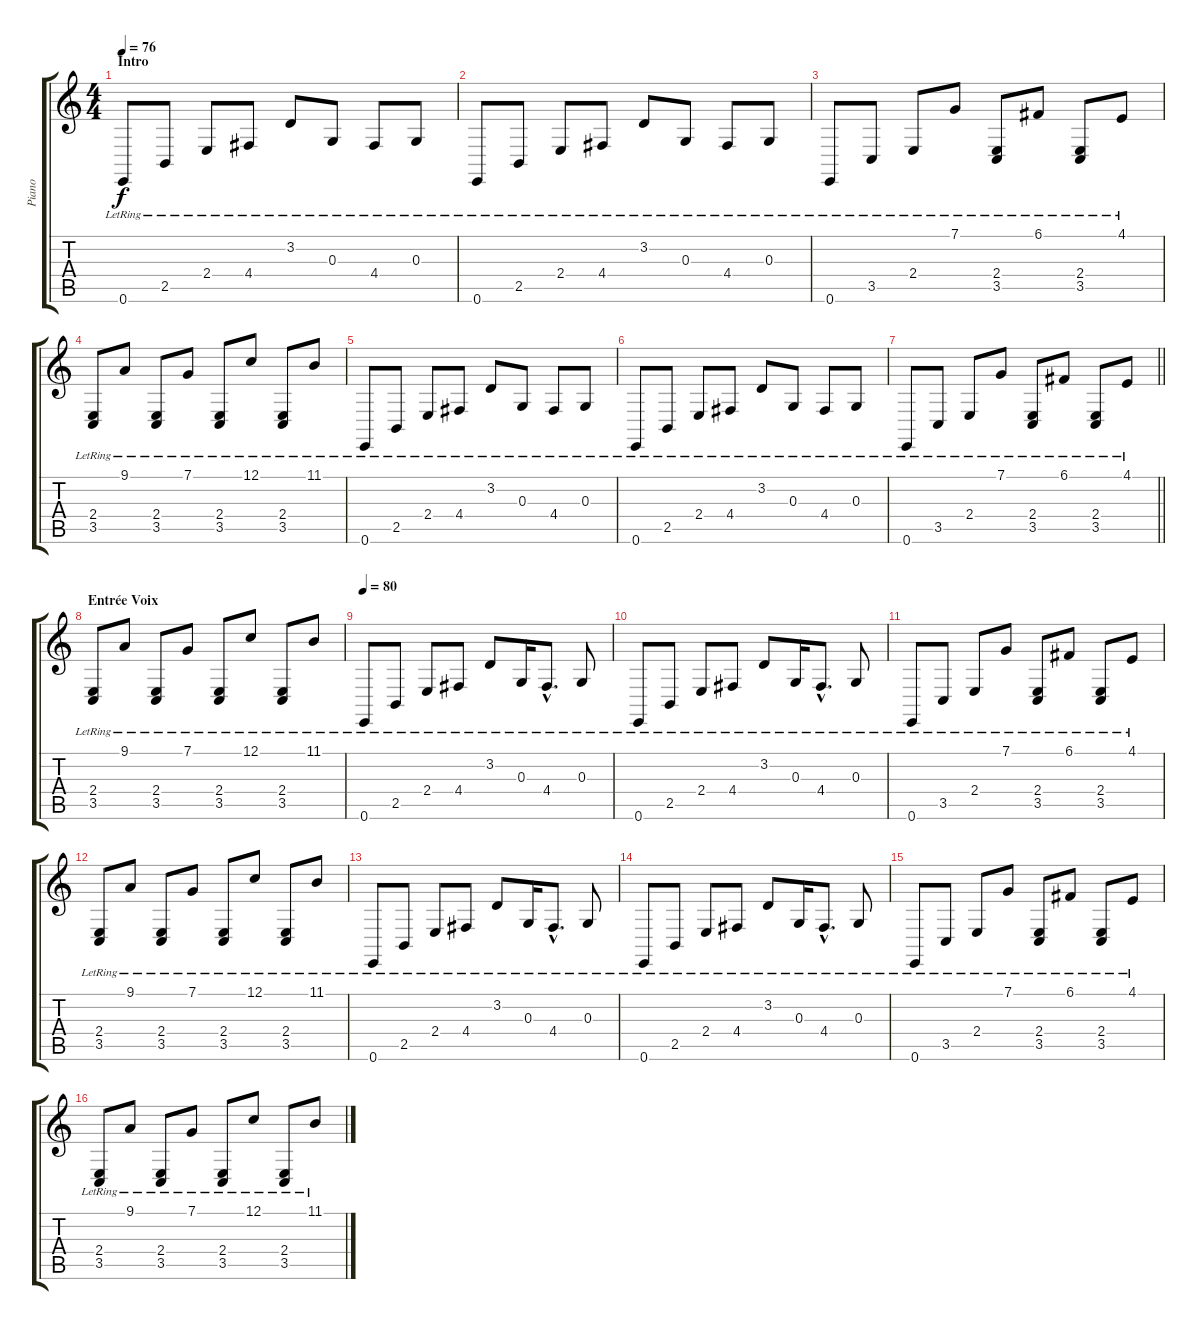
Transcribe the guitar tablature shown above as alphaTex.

\track ("Piano" "Piano") {instrument acousticgrandpiano}
\staff {score tabs}
\tuning (C4 B3 G3 D3 A2 E2) {hide}
\ts (4 4)
\section ("" "Intro")
\tempo 76
\clef g2
\ks c
0.6{lr}.8{dy f instrument acousticgrandpiano} 2.5{lr}.8 2.4{lr}.8 4.4{lr}.8 3.2{lr}.8 0.3{lr}.8 4.4{lr}.8 0.3{lr}.8 |
0.6{lr}.8 2.5{lr}.8 2.4{lr}.8 4.4{lr}.8 3.2{lr}.8 0.3{lr}.8 4.4{lr}.8 0.3{lr}.8 |
0.6{lr}.8 3.5{lr}.8 2.4{lr}.8 7.1{lr}.8 (2.4{lr} 3.5{lr}).8 6.1{lr}.8 (2.4{lr} 3.5{lr}).8 4.1{lr}.8 |
(2.4{lr} 3.5{lr}).8 9.1{lr}.8 (2.4{lr} 3.5{lr}).8 7.1{lr}.8 (2.4{lr} 3.5{lr}).8 12.1{lr}.8 (2.4{lr} 3.5{lr}).8 11.1{lr}.8 |
0.6{lr}.8 2.5{lr}.8 2.4{lr}.8 4.4{lr}.8 3.2{lr}.8 0.3{lr}.8 4.4{lr}.8 0.3{lr}.8 |
0.6{lr}.8 2.5{lr}.8 2.4{lr}.8 4.4{lr}.8 3.2{lr}.8 0.3{lr}.8 4.4{lr}.8 0.3{lr}.8 |
\barLineRight lightlight
0.6{lr}.8 3.5{lr}.8 2.4{lr}.8 7.1{lr}.8 (2.4{lr} 3.5{lr}).8 6.1{lr}.8 (2.4{lr} 3.5{lr}).8 4.1{lr}.8 |
\section ("" "Entrée Voix")
(2.4{lr} 3.5{lr}).8 9.1{lr}.8 (2.4{lr} 3.5{lr}).8 7.1{lr}.8 (2.4{lr} 3.5{lr}).8 12.1{lr}.8 (2.4{lr} 3.5{lr}).8 11.1{lr}.8 |
\tempo 80
0.6{lr}.8 2.5{lr}.8 2.4{lr}.8 4.4{lr}.8 3.2{lr}.8 0.3{lr}.16 4.4{hac lr}.8{d} 0.3{lr}.8 |
0.6{lr}.8 2.5{lr}.8 2.4{lr}.8 4.4{lr}.8 3.2{lr}.8 0.3{lr}.16 4.4{hac lr}.8{d} 0.3{lr}.8 |
0.6{lr}.8 3.5{lr}.8 2.4{lr}.8 7.1{lr}.8 (2.4{lr} 3.5{lr}).8 6.1{lr}.8 (2.4{lr} 3.5{lr}).8 4.1{lr}.8 |
(2.4{lr} 3.5{lr}).8 9.1{lr}.8 (2.4{lr} 3.5{lr}).8 7.1{lr}.8 (2.4{lr} 3.5{lr}).8 12.1{lr}.8 (2.4{lr} 3.5{lr}).8 11.1{lr}.8 |
0.6{lr}.8 2.5{lr}.8 2.4{lr}.8 4.4{lr}.8 3.2{lr}.8 0.3{lr}.16 4.4{hac lr}.8{d} 0.3{lr}.8 |
0.6{lr}.8 2.5{lr}.8 2.4{lr}.8 4.4{lr}.8 3.2{lr}.8 0.3{lr}.16 4.4{hac lr}.8{d} 0.3{lr}.8 |
0.6{lr}.8 3.5{lr}.8 2.4{lr}.8 7.1{lr}.8 (2.4{lr} 3.5{lr}).8 6.1{lr}.8 (2.4{lr} 3.5{lr}).8 4.1{lr}.8 |
(2.4{lr} 3.5{lr}).8 9.1{lr}.8 (2.4{lr} 3.5{lr}).8 7.1{lr}.8 (2.4{lr} 3.5{lr}).8 12.1{lr}.8 (2.4{lr} 3.5{lr}).8 11.1{lr}.8
